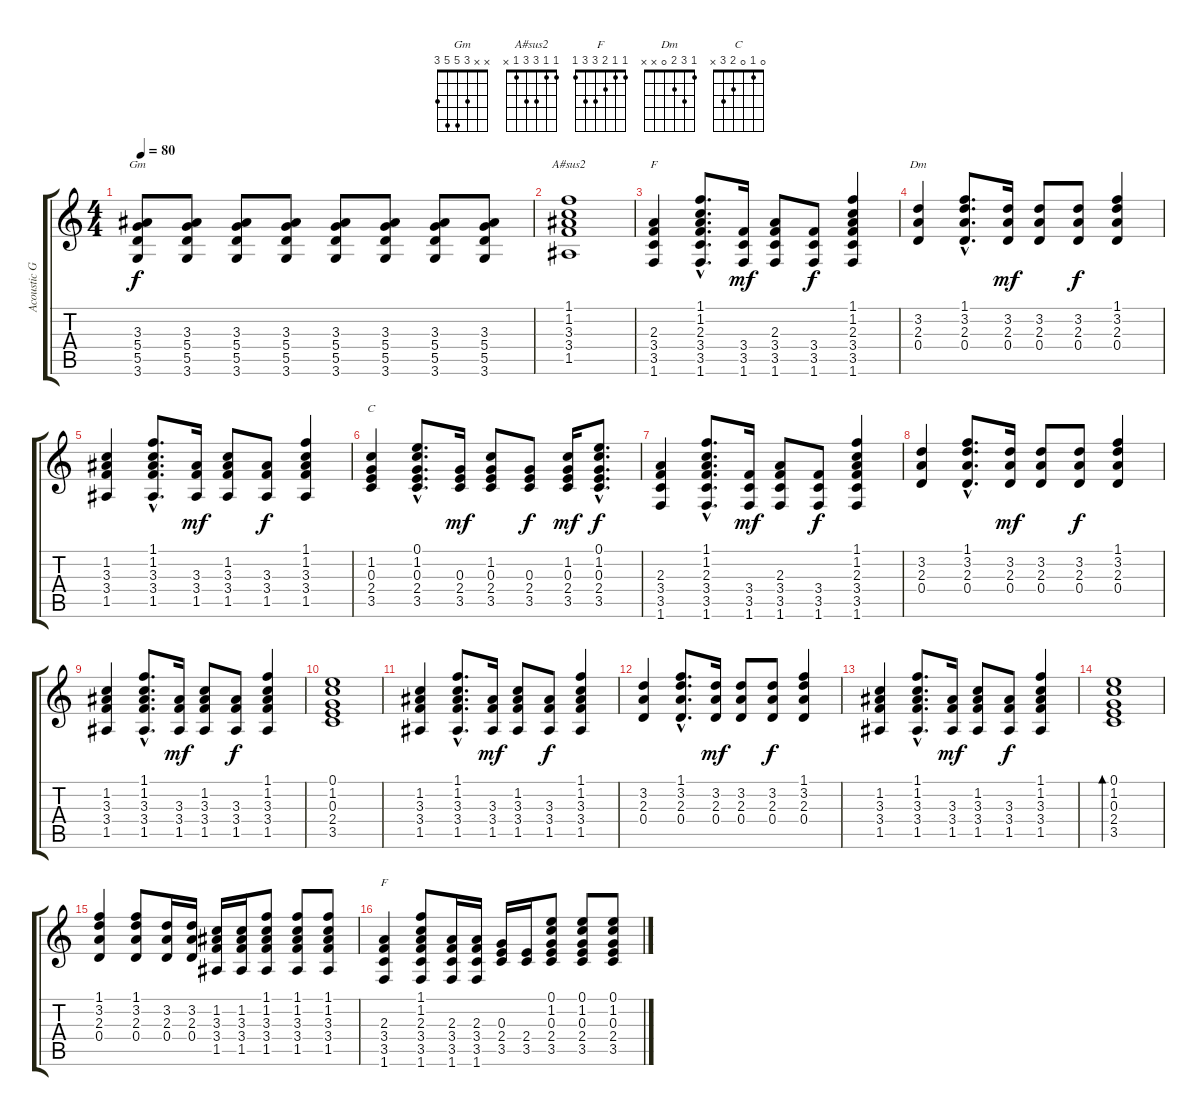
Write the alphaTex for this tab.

\track ("Acoustic Guitar" "Acoustic G") {instrument acousticguitarsteel}
\staff {score tabs}
\tuning (E4 B3 G3 D3 A2 E2) {hide}
\chord ("Gm" x x 3 5 5 3)
\chord ("A#sus2" 1 1 3 3 1 x)
\chord ("F" 1 1 2 3 0 1)
\chord ("Dm" 1 3 2 0 x x)
\chord ("C" 0 1 0 2 3 x)
\chord ("F" 1 1 2 3 3 1)
\ts (4 4)
\tempo 80
\clef g2
\ks c
(3.3 5.4 5.5 3.6).8{ch "Gm" dy f} (3.3 5.4 5.5 3.6).8 (3.3 5.4 5.5 3.6).8 (3.3 5.4 5.5 3.6).8 (3.3 5.4 5.5 3.6).8 (3.3 5.4 5.5 3.6).8 (3.3 5.4 5.5 3.6).8 (3.3 5.4 5.5 3.6).8 |
(1.1 1.2 3.3 3.4 1.5).1{ch "A#sus2"} |
(2.3 3.4 3.5 1.6).4{ch "F" volume 11} (1.1{hac} 1.2{hac} 2.3{hac} 3.4{hac} 3.5{hac} 1.6{hac}).8{d} (3.4 3.5 1.6).16{dy mf} (2.3 3.4 3.5 1.6).8 (3.4 3.5 1.6).8{dy f} (1.1 1.2 2.3 3.4 3.5 1.6).4 |
(3.2 2.3 0.4).4{ch "Dm"} (1.1{hac} 3.2{hac} 2.3{hac} 0.4{hac}).8{d} (3.2 2.3 0.4).16{dy mf} (3.2 2.3 0.4).8 (3.2 2.3 0.4).8{dy f} (1.1 3.2 2.3 0.4).4 |
(1.2 3.3 3.4 1.5).4 (1.1{hac} 1.2{hac} 3.3{hac} 3.4{hac} 1.5{hac}).8{d} (3.3 3.4 1.5).16{dy mf} (1.2 3.3 3.4 1.5).8 (3.3 3.4 1.5).8{dy f} (1.1 1.2 3.3 3.4 1.5).4 |
(1.2 0.3 2.4 3.5).4{ch "C"} (0.1{hac} 1.2{hac} 0.3{hac} 2.4{hac} 3.5{hac}).8{d} (0.3 2.4 3.5).16{dy mf} (1.2 0.3 2.4 3.5).8 (0.3 2.4 3.5).8{dy f} (1.2 0.3 2.4 3.5).16{dy mf} (0.1{hac} 1.2{hac} 0.3{hac} 2.4{hac} 3.5{hac}).8{d dy f} |
(2.3 3.4 3.5 1.6).4 (1.1{hac} 1.2{hac} 2.3{hac} 3.4{hac} 3.5{hac} 1.6{hac}).8{d} (3.4 3.5 1.6).16{dy mf} (2.3 3.4 3.5 1.6).8 (3.4 3.5 1.6).8{dy f} (1.1 1.2 2.3 3.4 3.5 1.6).4 |
(3.2 2.3 0.4).4 (1.1{hac} 3.2{hac} 2.3{hac} 0.4{hac}).8{d} (3.2 2.3 0.4).16{dy mf} (3.2 2.3 0.4).8 (3.2 2.3 0.4).8{dy f} (1.1 3.2 2.3 0.4).4 |
(1.2 3.3 3.4 1.5).4 (1.1{hac} 1.2{hac} 3.3{hac} 3.4{hac} 1.5{hac}).8{d} (3.3 3.4 1.5).16{dy mf} (1.2 3.3 3.4 1.5).8 (3.3 3.4 1.5).8{dy f} (1.1 1.2 3.3 3.4 1.5).4 |
(0.1 1.2 0.3 2.4 3.5).1 |
(1.2 3.3 3.4 1.5).4 (1.1{hac} 1.2{hac} 3.3{hac} 3.4{hac} 1.5{hac}).8{d} (3.3 3.4 1.5).16{dy mf} (1.2 3.3 3.4 1.5).8 (3.3 3.4 1.5).8{dy f} (1.1 1.2 3.3 3.4 1.5).4 |
(3.2 2.3 0.4).4 (1.1{hac} 3.2{hac} 2.3{hac} 0.4{hac}).8{d} (3.2 2.3 0.4).16{dy mf} (3.2 2.3 0.4).8 (3.2 2.3 0.4).8{dy f} (1.1 3.2 2.3 0.4).4 |
(1.2 3.3 3.4 1.5).4 (1.1{hac} 1.2{hac} 3.3{hac} 3.4{hac} 1.5{hac}).8{d} (3.3 3.4 1.5).16{dy mf} (1.2 3.3 3.4 1.5).8 (3.3 3.4 1.5).8{dy f} (1.1 1.2 3.3 3.4 1.5).4 |
(0.1 1.2 0.3 2.4 3.5).1{bd 30} |
(1.1 3.2 2.3 0.4).4{volume 9} (1.1 3.2 2.3 0.4).8 (3.2 2.3 0.4).16 (3.2 2.3 0.4).16 (1.2 3.3 3.4 1.5).16 (1.2 3.3 3.4 1.5).16 (1.1 1.2 3.3 3.4 1.5).8 (1.1 1.2 3.3 3.4 1.5).8 (1.1 1.2 3.3 3.4 1.5).8 |
(2.3 3.4 3.5 1.6).4{ch "F"} (1.1 1.2 2.3 3.4 3.5 1.6).8 (2.3 3.4 3.5 1.6).16 (2.3 3.4 3.5 1.6).16 (0.3 2.4 3.5).16 (2.4 3.5).16 (0.1 1.2 0.3 2.4 3.5).8 (0.1 1.2 0.3 2.4 3.5).8 (0.1 1.2 0.3 2.4 3.5).8
